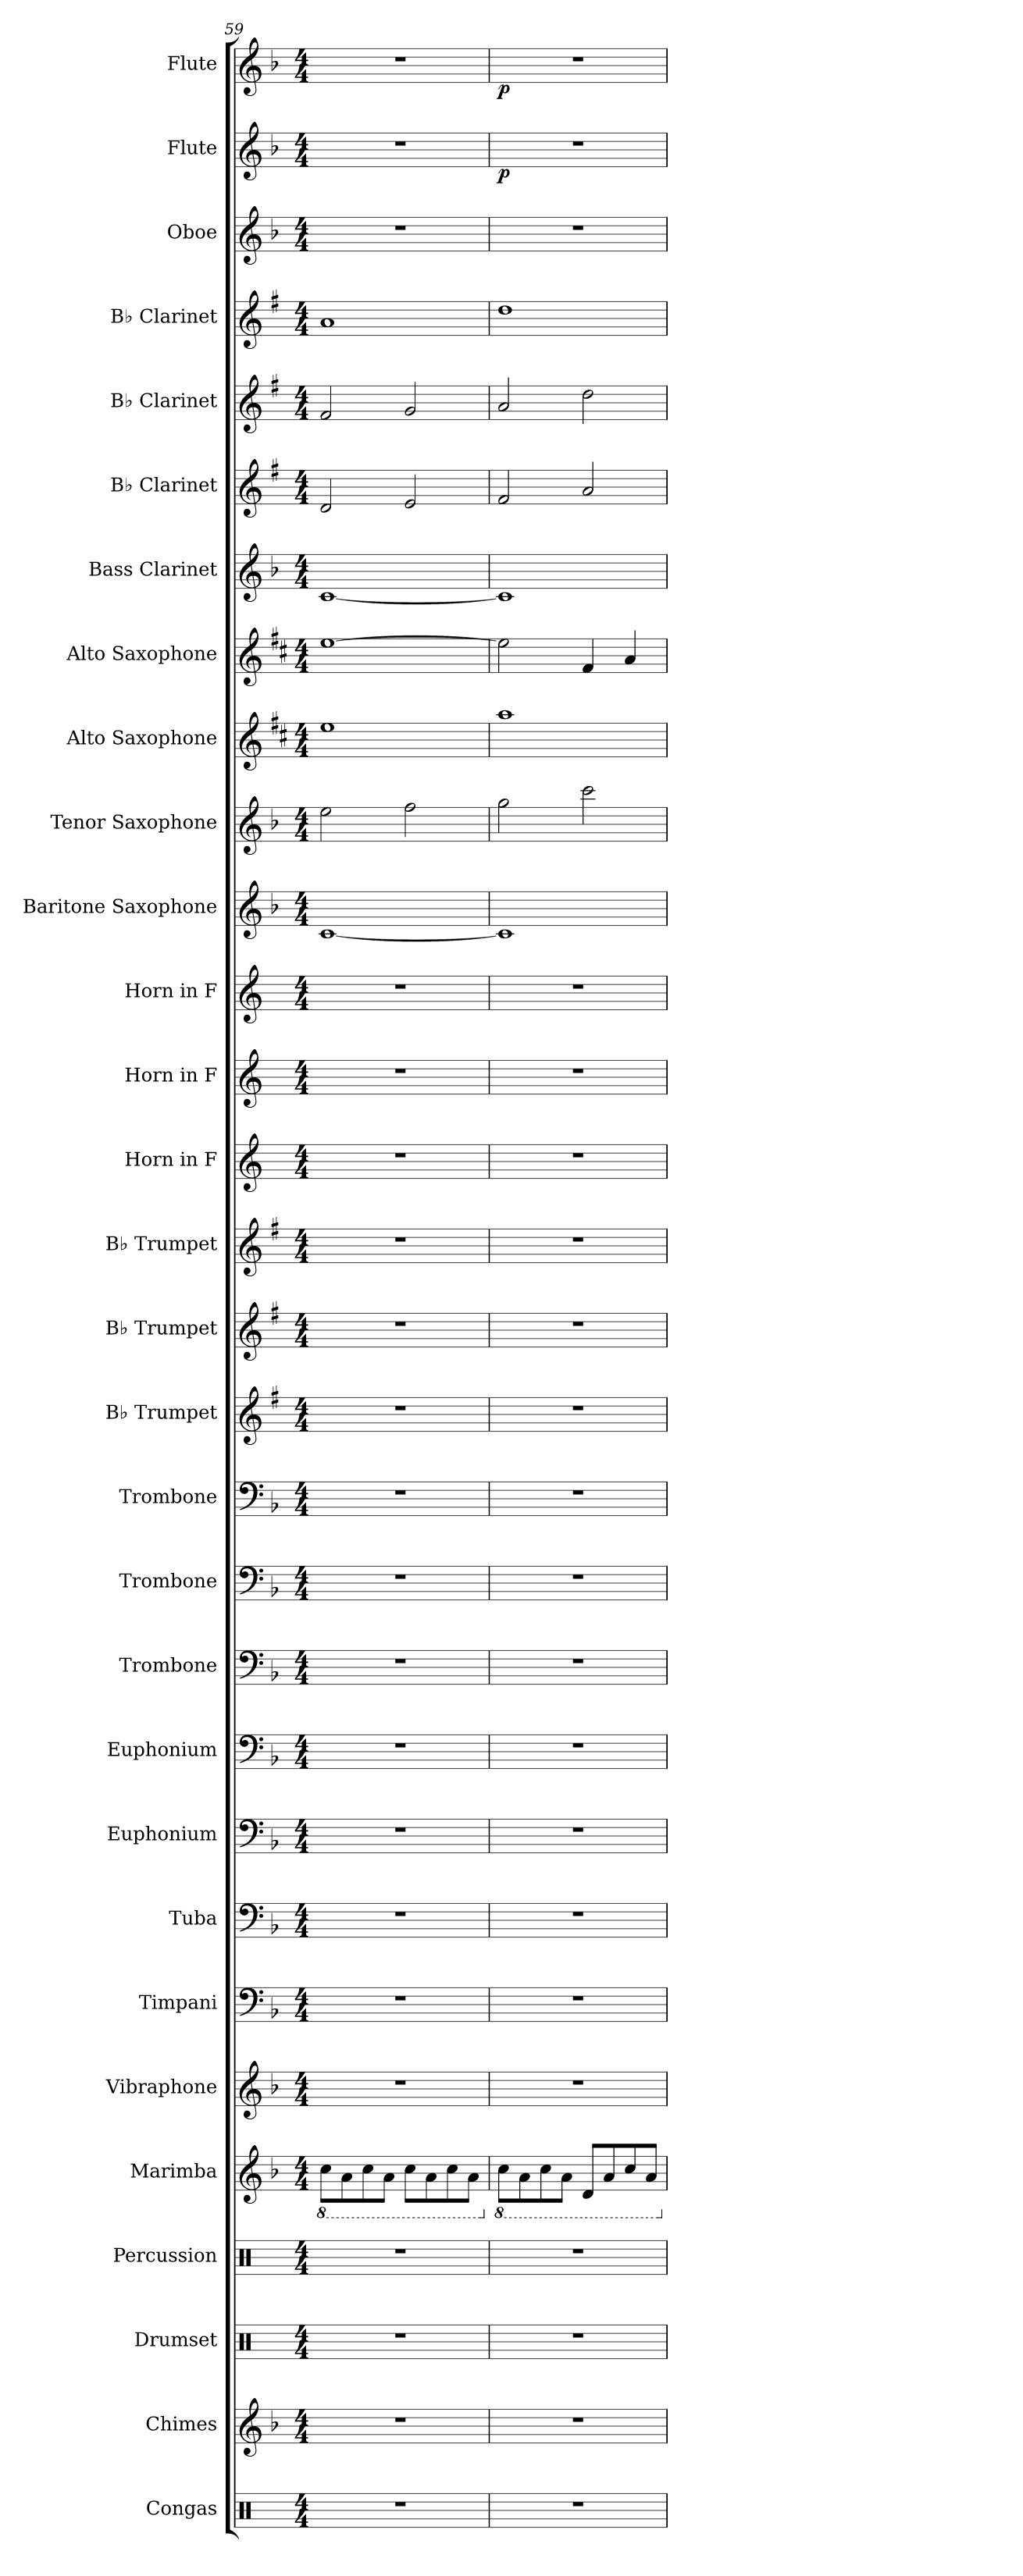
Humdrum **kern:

**kern	**kern	**kern	**kern	**kern	**kern	**kern	**kern	**kern	**kern	**kern	**kern	**kern	**kern	**kern	**kern	**kern	**kern	**kern	**kern	**kern	**kern	**kern	**kern	**kern	**kern	**kern	**kern	**kern	**dynam	**kern	**dynam
*part30	*part29	*part28	*part27	*part26	*part25	*part24	*part23	*part22	*part21	*part20	*part19	*part18	*part17	*part16	*part15	*part14	*part13	*part12	*part11	*part10	*part9	*part8	*part7	*part6	*part5	*part4	*part3	*part2	*part2	*part1	*part1
*staff30	*staff29	*staff28	*staff27	*staff26	*staff25	*staff24	*staff23	*staff22	*staff21	*staff20	*staff19	*staff18	*staff17	*staff16	*staff15	*staff14	*staff13	*staff12	*staff11	*staff10	*staff9	*staff8	*staff7	*staff6	*staff5	*staff4	*staff3	*staff2	*staff2	*staff1	*staff1
*I"Congas	*I"Chimes	*I"Drumset	*I"Percussion	*I"Marimba	*I"Vibraphone	*I"Timpani	*I"Tuba	*I"Euphonium	*I"Euphonium	*I"Trombone	*I"Trombone	*I"Trombone	*I"B♭ Trumpet	*I"B♭ Trumpet	*I"B♭ Trumpet	*I"Horn in F	*I"Horn in F	*I"Horn in F	*I"Baritone Saxophone	*I"Tenor Saxophone	*I"Alto Saxophone	*I"Alto Saxophone	*I"Bass Clarinet	*I"B♭ Clarinet	*I"B♭ Clarinet	*I"B♭ Clarinet	*I"Oboe	*I"Flute	*	*I"Flute	*
*I'Con.	*I'Cme.	*I'D. Set	*I'Perc.	*I'Mrm.	*I'Vib.	*I'Timp.	*I'Tba.	*I'Euph.	*I'Euph.	*I'Tbn.	*I'Tbn.	*I'Tbn.	*I'B♭ Tpt.	*I'B♭ Tpt.	*I'B♭ Tpt.	*	*	*	*I'Bar. Sax.	*I'T. Sax.	*I'A. Sax.	*I'A. Sax.	*I'B. Cl.	*I'B♭ Cl.	*I'B♭ Cl.	*I'B♭ Cl.	*I'Ob.	*I'Fl.	*	*I'Fl.	*
*clefX	*clefG2	*clefX	*clefX	*clefG2	*clefG2	*clefF4	*clefF4	*clefF4	*clefF4	*clefF4	*clefF4	*clefF4	*clefG2	*clefG2	*clefG2	*clefG2	*clefG2	*clefG2	*clefG2	*clefG2	*clefG2	*clefG2	*clefG2	*clefG2	*clefG2	*clefG2	*clefG2	*clefG2	*	*clefG2	*
*	*	*	*	*	*	*	*	*	*	*	*	*	*ITrd1c2	*ITrd1c2	*ITrd1c2	*ITrd4c7	*ITrd4c7	*ITrd4c7	*ITrd12c21	*ITrd8c14	*ITrd5c9	*ITrd5c9	*ITrd8c14	*ITrd1c2	*ITrd1c2	*ITrd1c2	*	*	*	*	*
*k[]	*k[b-]	*k[]	*k[]	*k[b-]	*k[b-]	*k[b-]	*k[b-]	*k[b-]	*k[b-]	*k[b-]	*k[b-]	*k[b-]	*k[b-]	*k[b-]	*k[b-]	*k[b-]	*k[b-]	*k[b-]	*k[b-]	*k[b-]	*k[b-]	*k[b-]	*k[b-]	*k[b-]	*k[b-]	*k[b-]	*k[b-]	*k[b-]	*	*k[b-]	*
*M4/4	*M4/4	*M4/4	*M4/4	*M4/4	*M4/4	*M4/4	*M4/4	*M4/4	*M4/4	*M4/4	*M4/4	*M4/4	*M4/4	*M4/4	*M4/4	*M4/4	*M4/4	*M4/4	*M4/4	*M4/4	*M4/4	*M4/4	*M4/4	*M4/4	*M4/4	*M4/4	*M4/4	*M4/4	*	*M4/4	*
*	*	*	*	*8ba	*	*	*	*	*	*	*	*	*	*	*	*	*	*	*	*	*	*	*	*	*	*	*	*	*	*	*
=59	=59	=59	=59	=59	=59	=59	=59	=59	=59	=59	=59	=59	=59	=59	=59	=59	=59	=59	=59	=59	=59	=59	=59	=59	=59	=59	=59	=59	=59	=59	=59
1r	1r	1r	1r	8c\L	1r	1r	1r	1r	1r	1r	1r	1r	1r	1r	1r	1r	1r	1r	[1C	2e\	1g	[1g	[1C	2c/	2e/	1g	1r	1r	.	1r	.
.	.	.	.	8A\	.	.	.	.	.	.	.	.	.	.	.	.	.	.	.	.	.	.	.	.	.	.	.	.	.	.	.
.	.	.	.	8c\	.	.	.	.	.	.	.	.	.	.	.	.	.	.	.	.	.	.	.	.	.	.	.	.	.	.	.
.	.	.	.	8A\J	.	.	.	.	.	.	.	.	.	.	.	.	.	.	.	.	.	.	.	.	.	.	.	.	.	.	.
.	.	.	.	8c\L	.	.	.	.	.	.	.	.	.	.	.	.	.	.	.	2f\	.	.	.	2d/	2f/	.	.	.	.	.	.
.	.	.	.	8A\	.	.	.	.	.	.	.	.	.	.	.	.	.	.	.	.	.	.	.	.	.	.	.	.	.	.	.
.	.	.	.	8c\	.	.	.	.	.	.	.	.	.	.	.	.	.	.	.	.	.	.	.	.	.	.	.	.	.	.	.
.	.	.	.	8A\J	.	.	.	.	.	.	.	.	.	.	.	.	.	.	.	.	.	.	.	.	.	.	.	.	.	.	.
=60	=60	=60	=60	=60	=60	=60	=60	=60	=60	=60	=60	=60	=60	=60	=60	=60	=60	=60	=60	=60	=60	=60	=60	=60	=60	=60	=60	=60	=60	=60	=60
*	*	*	*	*X8ba	*	*	*	*	*	*	*	*	*	*	*	*	*	*	*	*	*	*	*	*	*	*	*	*	*	*	*
*	*	*	*	*8ba	*	*	*	*	*	*	*	*	*	*	*	*	*	*	*	*	*	*	*	*	*	*	*	*	*	*	*
!	!	!	!	!	!	!	!	!	!	!	!	!	!	!	!	!	!	!	!	!	!	!	!	!	!	!	!	!	!LO:DY:b	!	!LO:DY:b
1r	1r	1r	1r	8c\L	1r	1r	1r	1r	1r	1r	1r	1r	1r	1r	1r	1r	1r	1r	1C]	2g\	1cc	2g\]	1C]	2e/	2g/	1cc	1r	1r	p	1r	p
.	.	.	.	8A\	.	.	.	.	.	.	.	.	.	.	.	.	.	.	.	.	.	.	.	.	.	.	.	.	.	.	.
.	.	.	.	8c\	.	.	.	.	.	.	.	.	.	.	.	.	.	.	.	.	.	.	.	.	.	.	.	.	.	.	.
.	.	.	.	8A\J	.	.	.	.	.	.	.	.	.	.	.	.	.	.	.	.	.	.	.	.	.	.	.	.	.	.	.
.	.	.	.	8D/L	.	.	.	.	.	.	.	.	.	.	.	.	.	.	.	2cc\	.	4A/	.	2g/	2cc\	.	.	.	.	.	.
.	.	.	.	8A/	.	.	.	.	.	.	.	.	.	.	.	.	.	.	.	.	.	.	.	.	.	.	.	.	.	.	.
.	.	.	.	8c/	.	.	.	.	.	.	.	.	.	.	.	.	.	.	.	.	.	4c/	.	.	.	.	.	.	.	.	.
.	.	.	.	8A/J	.	.	.	.	.	.	.	.	.	.	.	.	.	.	.	.	.	.	.	.	.	.	.	.	.	.	.
*	*	*	*	*X8ba	*	*	*	*	*	*	*	*	*	*	*	*	*	*	*	*	*	*	*	*	*	*	*	*	*	*	*
=	=	=	=	=	=	=	=	=	=	=	=	=	=	=	=	=	=	=	=	=	=	=	=	=	=	=	=	=	=	=	=
*-	*-	*-	*-	*-	*-	*-	*-	*-	*-	*-	*-	*-	*-	*-	*-	*-	*-	*-	*-	*-	*-	*-	*-	*-	*-	*-	*-	*-	*-	*-	*-
